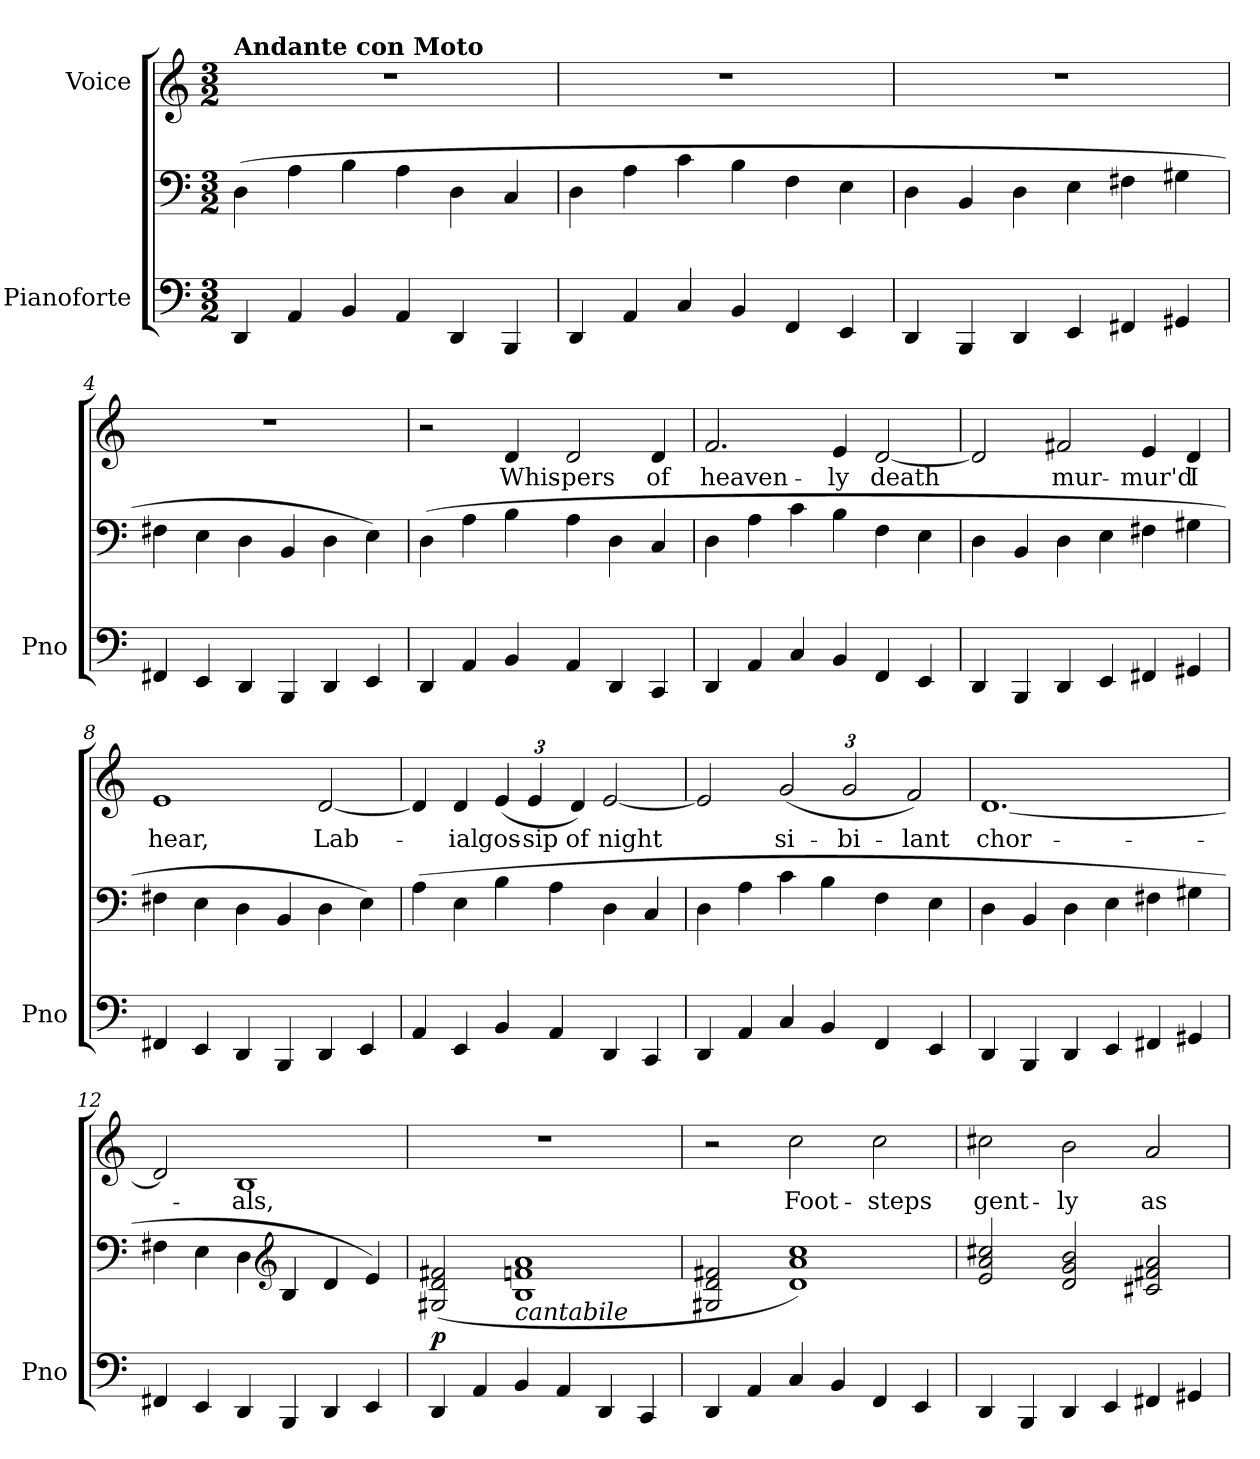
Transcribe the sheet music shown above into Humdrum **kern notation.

**kern	**kern	**dynam	**kern	**text	**dynam
*part2	*part2	*part2	*part1	*part1	*part1
*staff3	*staff2	*staff2/3	*staff1	*staff1	*staff1
*I"Pianoforte	*	*	*I"Voice	*	*
*I'Pno	*	*	*	*	*
*clefF4	*clefF4	*	*clefG2	*	*
*k[]	*k[]	*	*k[]	*	*
*M3/2	*M3/2	*	*M3/2	*	*
=1	=1	=1	=1	=1	=1
!	!	!	!LO:TX:a:B:t=Andante con Moto	!	!
!	!	!LO:DY:b	!	!	!
!	!	!LO:DY:n=1:b	!	!	!
4DD/	(>4D\	ppp other-dynamics	1.r	.	.
4AA/	4A\	.	.	.	.
4BB/	4B\	.	.	.	.
4AA/	4A\	.	.	.	.
4DD/	4D\	.	.	.	.
4BBB/	4C/	.	.	.	.
=2	=2	=2	=2	=2	=2
4DD/	4D\	.	1.r	.	.
4AA/	4A\	.	.	.	.
4C/	4c\	.	.	.	.
4BB/	4B\	.	.	.	.
4FF/	4F\	.	.	.	.
4EE/	4E\	.	.	.	.
=3	=3	=3	=3	=3	=3
4DD/	4D\	.	1.r	.	.
4BBB/	4BB/	.	.	.	.
4DD/	4D\	.	.	.	.
4EE/	4E\	.	.	.	.
4FF#X/	4F#X\	.	.	.	.
4GG#X/	4G#X\	.	.	.	.
=4	=4	=4	=4	=4	=4
4FF#X/	4F#X\	.	1.r	.	.
4EE/	4E\	.	.	.	.
4DD/	4D\	.	.	.	.
4BBB/	4BB/	.	.	.	.
4DD/	4D\	.	.	.	.
4EE/	4E\)	.	.	.	.
!!LO:LB:g=z
=5	=5	=5	=5	=5	=5
4DD/	(>4D\	.	2r	.	.
4AA/	4A\	.	.	.	.
!	!	!	!	!LO:LY:b	!LO:DY:a
!	!	!	!	!	!LO:DY:n=1:a
4BB/	4B\	.	4d/	Whis-	ppp other-dynamics
!	!	!	!	!LO:LY:b	!
4AA/	4A\	.	2d/	-pers	.
4DD/	4D\	.	.	.	.
!	!	!	!	!LO:LY:b	!
4CC/	4C/	.	4d/	of	.
=6	=6	=6	=6	=6	=6
!	!	!	!	!LO:LY:b	!
4DD/	4D\	.	2.f/	heaven-	.
4AA/	4A\	.	.	.	.
4C/	4c\	.	.	.	.
!	!	!	!	!LO:LY:b	!
4BB/	4B\	.	4e/	-ly	.
!	!	!	!	!LO:LY:b	!
4FF/	4F\	.	[2d/	death	.
4EE/	4E\	.	.	.	.
=7	=7	=7	=7	=7	=7
4DD/	4D\	.	2d/]	.	.
4BBB/	4BB/	.	.	.	.
!	!	!	!	!LO:LY:b	!
4DD/	4D\	.	2f#X/	mur-	.
4EE/	4E\	.	.	.	.
!	!	!	!	!LO:LY:b	!
4FF#X/	4F#X\	.	4e/	-mur'd	.
!	!	!	!	!LO:LY:b	!
4GG#X/	4G#X\	.	4d/	I	.
=8	=8	=8	=8	=8	=8
!	!	!	!	!LO:LY:b	!
4FF#X/	4F#X\	.	1e	hear,	.
4EE/	4E\	.	.	.	.
4DD/	4D\	.	.	.	.
4BBB/	4BB/	.	.	.	.
!	!	!	!	!LO:LY:b	!
4DD/	4D\	.	[2d/	Lab-	.
4EE/	4E\)	.	.	.	.
!!LO:LB:g=z
=9	=9	=9	=9	=9	=9
4AA/	(>4A\	.	4d/]	.	.
!	!	!	!	!LO:LY:b	!
4EE/	4E\	.	4d/	-ial	.
*	*	*	*Xbrackettup	*	*
!	!	!	!	!LO:LY:b	!
4BB/	4B\	.	(>6e/	gos-	.
!	!	!	!	!LO:LY:b	!
.	.	.	6e/	-sip	.
4AA/	4A\	.	.	.	.
!	!	!	!	!LO:LY:b	!
.	.	.	6d/)	of	.
!	!	!	!	!LO:LY:b	!
4DD/	4D\	.	[2e/	night	.
4CC/	4C/	.	.	.	.
=10	=10	=10	=10	=10	=10
4DD/	4D\	.	2e/]	.	.
4AA/	4A\	.	.	.	.
!	!	!	!	!LO:LY:b	!
4C/	4c\	.	(>3g/	si-	.
4BB/	4B\	.	.	.	.
!	!	!	!	!LO:LY:b	!
.	.	.	3g/	-bi-	.
4FF/	4F\	.	.	.	.
!	!	!	!	!LO:LY:b	!
.	.	.	3f/)	-lant	.
4EE/	4E\	.	.	.	.
=11	=11	=11	=11	=11	=11
!	!	!	!	!LO:LY:b	!
4DD/	4D\	.	[1.d	chor-	.
4BBB/	4BB/	.	.	.	.
4DD/	4D\	.	.	.	.
4EE/	4E\	.	.	.	.
4FF#X/	4F#X\	.	.	.	.
4GG#X/	4G#X\	.	.	.	.
=12	=12	=12	=12	=12	=12
4FF#X/	4F#X\	.	2d/]	.	.
4EE/	4E\	.	.	.	.
!	!	!	!	!LO:LY:b	!
4DD/	4D\	.	1B	-als,	.
*	*clefG2	*	*	*	*
4BBB/	4B/	.	.	.	.
4DD/	4d/	.	.	.	.
4EE/	4e/)	.	.	.	.
!!LO:LB:g=z
=13	=13	=13	=13	=13	=13
!	!	!LO:DY:a=2	!	!	!
4DD/	(>2G#X/ 2d/ 2f#X/	p	1.r	.	.
4AA/	.	.	.	.	.
!	!LO:TX:b:i:t=cantabile	!	!	!	!
4BB/	1B 1fn 1a	.	.	.	.
4AA/	.	.	.	.	.
4DD/	.	.	.	.	.
4CC/	.	.	.	.	.
=14	=14	=14	=14	=14	=14
4DD/	2G#X/ 2d/ 2f#X/	.	2r	.	.
4AA/	.	.	.	.	.
!	!	!	!	!LO:LY:b	!LO:DY:a
!	!	!	!	!	!LO:DY:n=1:a
4C/	1d 1a 1cc)	.	2cc\	Foot-	p other-dynamics
4BB/	.	.	.	.	.
!	!	!	!	!LO:LY:b	!
4FF/	.	.	2cc\	-steps	.
4EE/	.	.	.	.	.
=15	=15	=15	=15	=15	=15
!	!	!	!	!LO:LY:b	!
4DD/	2e/ 2a/ 2cc#X/	.	2cc#X\	gent-	.
4BBB/	.	.	.	.	.
!	!	!	!	!LO:LY:b	!
4DD/	2d/ 2g/ 2b/	.	2b\	-ly	.
4EE/	.	.	.	.	.
!	!	!	!	!LO:LY:b	!
4FF#X/	2c#X/ 2f#X/ 2a/	.	2a/	as-	.
4GG#X/	.	.	.	.	.
=	=	=	=	=	=
*-	*-	*-	*-	*-	*-
